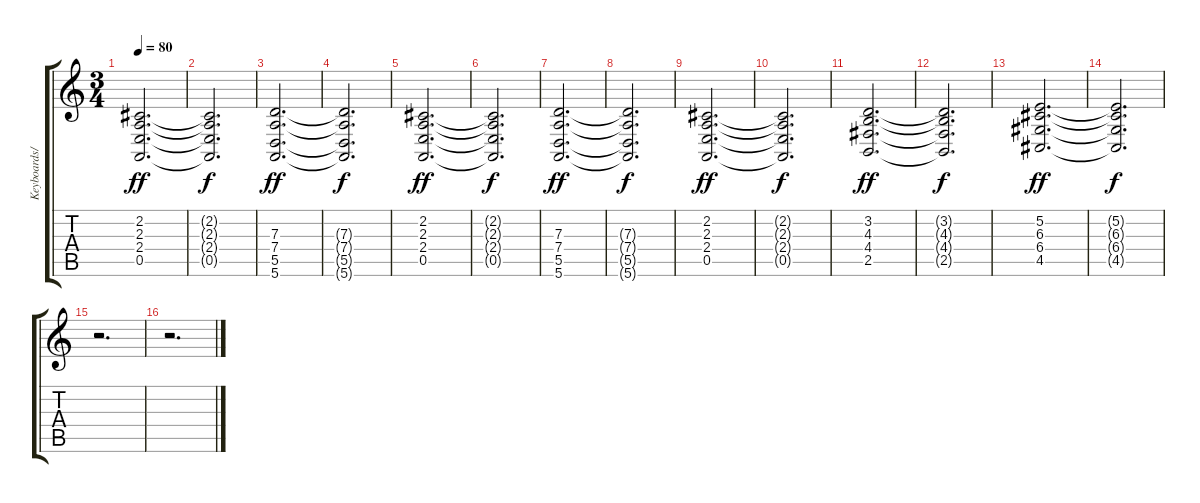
\track ("Keyboards/Backing Vocals" "Keyboards/") {instrument pad6metallic}
\staff {score tabs}
\tuning (E4 B3 G3 D3 A2 E2) {hide}
\ts (3 4)
\tempo 80
\clef g2
\ks c
(2.2 2.3 2.4 0.5).2{d dy ff} |
(2.2{t} 2.3{t} 2.4{t} 0.5{t}).2{d dy f} |
(7.3 7.4 5.5 5.6).2{d dy ff} |
(7.3{t} 7.4{t} 5.5{t} 5.6{t}).2{d dy f} |
(2.2 2.3 2.4 0.5).2{d dy ff} |
(2.2{t} 2.3{t} 2.4{t} 0.5{t}).2{d dy f} |
(7.3 7.4 5.5 5.6).2{d dy ff} |
(7.3{t} 7.4{t} 5.5{t} 5.6{t}).2{d dy f} |
(2.2 2.3 2.4 0.5).2{d dy ff} |
(2.2{t} 2.3{t} 2.4{t} 0.5{t}).2{d dy f} |
(3.2 4.3 4.4 2.5).2{d dy ff} |
(3.2{t} 4.3{t} 4.4{t} 2.5{t}).2{d dy f} |
(5.2 6.3 6.4 4.5).2{d dy ff} |
(5.2{t} 6.3{t} 6.4{t} 4.5{t}).2{d dy f} |
r.2{d} |
r.2{d}
